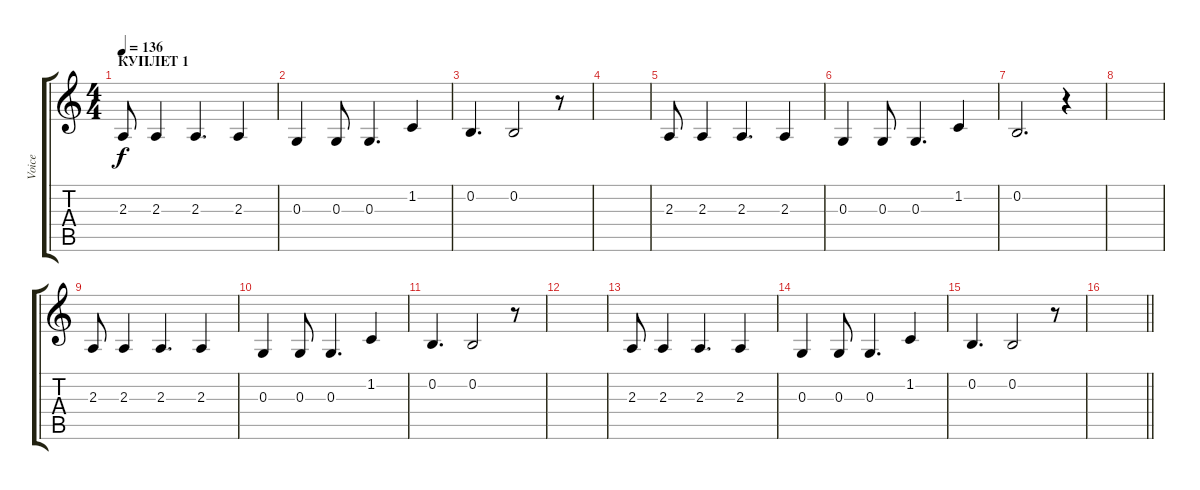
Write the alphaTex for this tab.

\track ("Voice" "Voice") {instrument drawbarorgan}
\staff {score tabs}
\tuning (E4 B3 G3 D3 A2 E2) {hide}
\ts (4 4)
\section ("" "КУПЛЕТ 1")
\tempo 136
\clef g2
\ks c
2.3.8{dy f} 2.3.4 2.3.4{d} 2.3.4 |
0.3.4 0.3.8 0.3.4{d} 1.2.4 |
0.2.4{d} 0.2.2 r.8 |
|
2.3.8 2.3.4 2.3.4{d} 2.3.4 |
0.3.4 0.3.8 0.3.4{d} 1.2.4 |
0.2.2{d} r.4 |
|
2.3.8 2.3.4 2.3.4{d} 2.3.4 |
0.3.4 0.3.8 0.3.4{d} 1.2.4 |
0.2.4{d} 0.2.2 r.8 |
|
2.3.8 2.3.4 2.3.4{d} 2.3.4 |
0.3.4 0.3.8 0.3.4{d} 1.2.4 |
0.2.4{d} 0.2.2 r.8 |
\barLineRight lightlight
